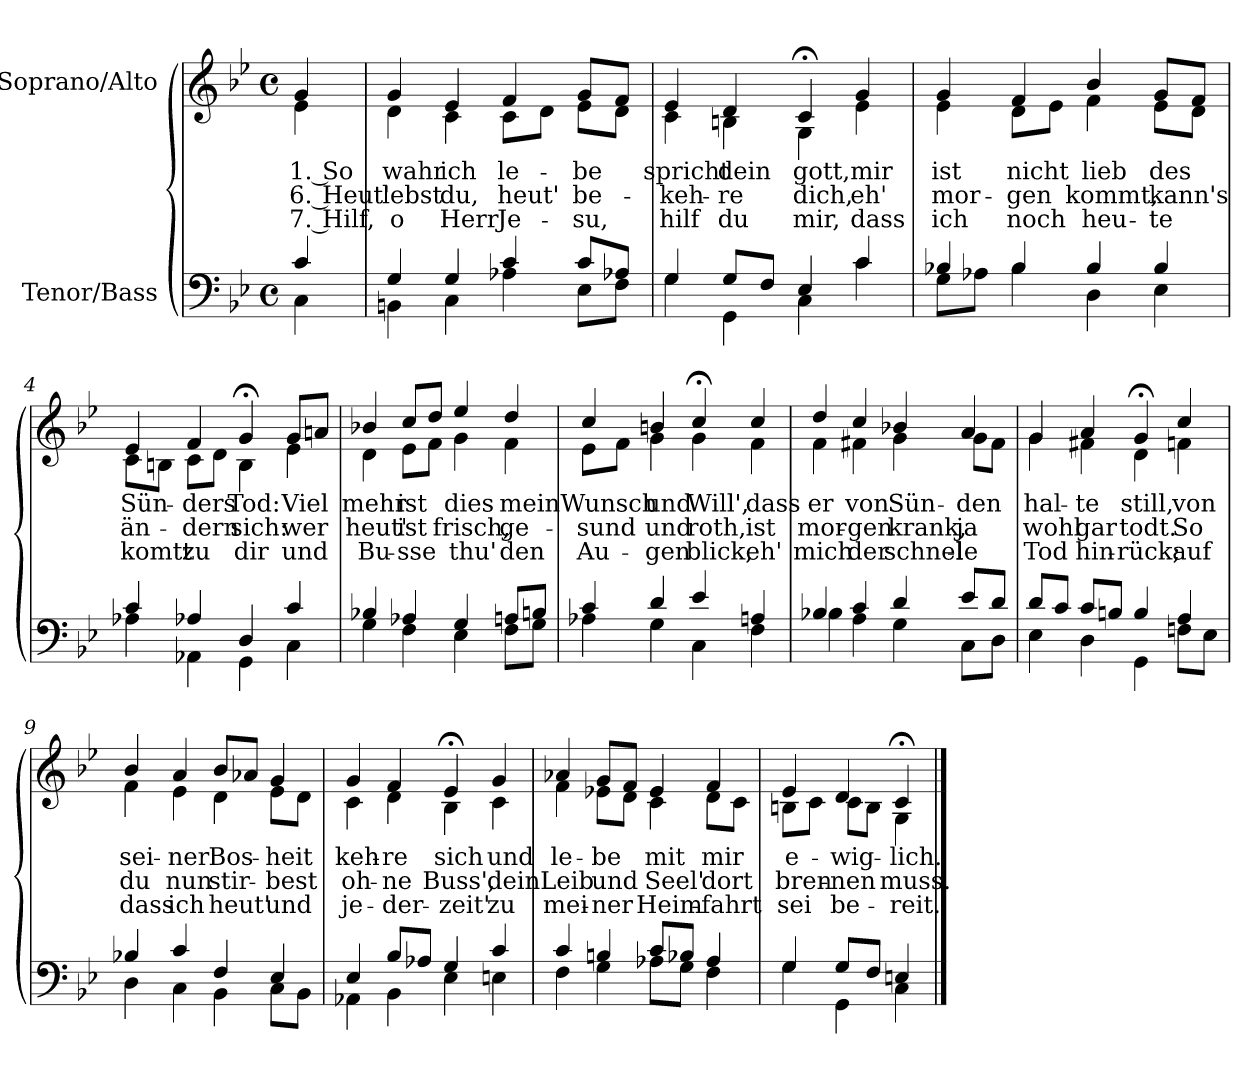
**kern	**kern	**text	**text	**text
*part2	*part1	*part1	*part1	*part1
*staff2	*staff1	*staff1	*staff1	*staff1
*I"Tenor/Bass	*I"Soprano/Alto	*	*	*
*clefF4	*clefG2	*	*	*
*k[b-e-]	*k[b-e-]	*	*	*
*M4/4	*M4/4	*	*	*
*met(c)	*met(c)	*	*	*
=	=	=	=	=
*^	*	*	*	*
!	!	!	!LO:LY:b	!LO:LY:b	!LO:LY:b
*	*	*^	*	*	*
4c/	4C\	4g/	4e-\	1. So	6. Heut'	7. Hilf,
=1	=1	=1	=1	=1	=1	=1
!	!	!	!	!LO:LY:b	!LO:LY:b	!LO:LY:b
4G/	4BBn\	4g/	4d\	wahr	lebst	o
!	!	!	!	!LO:LY:b	!LO:LY:b	!LO:LY:b
4G/	4C\	4e-/	4c\	ich	du,	Herr
!	!	!	!	!LO:LY:b	!LO:LY:b	!LO:LY:b
4c/	4A-X\	4f/	8c\L	le-	heut'	Je-
.	.	.	8d\J	.	.	.
!	!	!	!	!LO:LY:b	!LO:LY:b	!LO:LY:b
8c/L	8E-\L	8g/L	8e-\L	be	be-	-su,
8A-X/J	8F\J	8f/J	8d\J	.	.	.
=2	=2	=2	=2	=2	=2	=2
!	!	!	!	!LO:LY:b	!LO:LY:b	!LO:LY:b
4G/	4G\	4e-/	4c\	spricht	-keh-	hilf
!	!	!	!	!LO:LY:b	!LO:LY:b	!LO:LY:b
8G/L	4GG\	4d/	4Bn\	dein	-re	du
8F/J	.	.	.	.	.	.
!	!	!	!	!LO:LY:b	!LO:LY:b	!LO:LY:b
4E-/	4C\	4c;</	4G\	gott,	dich,	mir,
!	!	!	!	!LO:LY:b	!LO:LY:b	!LO:LY:b
4c/	4c\	4g/	4e-\	mir	eh'	dass
=3	=3	=3	=3	=3	=3	=3
!	!	!	!	!LO:LY:b	!LO:LY:b	!LO:LY:b
4B-X/	8G\L	4g/	4e-\	ist	mor-	ich
.	8A-X\J	.	.	.	.	.
!	!	!	!	!LO:LY:b	!LO:LY:b	!LO:LY:b
4B-/	4B-\	4f/	8d\L	nicht	-gen	noch
.	.	.	8e-\J	.	.	.
!	!	!	!	!LO:LY:b	!LO:LY:b	!LO:LY:b
4B-/	4D\	4b-/	4f\	lieb	kommt,	heu-
!	!	!	!	!LO:LY:b	!LO:LY:b	!LO:LY:b
4B-/	4E-\	8g/L	8e-\L	des	kann's	-te
.	.	8f/J	8d\J	.	.	.
!!LO:LB:g=z	!!
=4	=4	=4	=4	=4	=4	=4
!	!	!	!	!LO:LY:b	!LO:LY:b	!LO:LY:b
4c/	4A-X\	4e-/	8c\L	Sün-	än-	komtt
.	.	.	8Bn\J	.	.	.
!	!	!	!	!LO:LY:b	!LO:LY:b	!LO:LY:b
4A-X/	4AA-X\	4f/	8c\L	-ders	-dern	zu
.	.	.	8d\J	.	.	.
!	!	!	!	!LO:LY:b	!LO:LY:b	!LO:LY:b
4D/	4GG\	4g;</	4B\	Tod:	sich:	dir
!	!	!	!	!LO:LY:b	!LO:LY:b	!LO:LY:b
4c/	4C\	8g/L	4e-\	Viel	wer	und
.	.	8an/J	.	.	.	.
=5	=5	=5	=5	=5	=5	=5
!	!	!	!	!LO:LY:b	!LO:LY:b	!LO:LY:b
4B-X/	4G\	4b-X/	4d\	mehr	heut'	Bu-
!	!	!	!	!LO:LY:b	!LO:LY:b	!LO:LY:b
4A-X/	4F\	8cc/L	8e-\L	ist	ist	-sse
.	.	8dd/J	8f\J	.	.	.
!	!	!	!	!LO:LY:b	!LO:LY:b	!LO:LY:b
4G/	4E-\	4ee-/	4g\	dies	frisch,	thu'
!	!	!	!	!LO:LY:b	!LO:LY:b	!LO:LY:b
8An/L	8F\L	4dd/	4f\	mein	ge-	den
8Bn/J	8G\J	.	.	.	.	.
=6	=6	=6	=6	=6	=6	=6
!	!	!	!	!LO:LY:b	!LO:LY:b	!LO:LY:b
4c/	4A-X\	4cc/	8e-\L	Wunsch	-sund	Au-
.	.	.	8f\J	.	.	.
!	!	!	!	!LO:LY:b	!LO:LY:b	!LO:LY:b
4d/	4G\	4bn/	4g\	und	und	-gen
!	!	!	!	!LO:LY:b	!LO:LY:b	!LO:LY:b
4e-/	4C\	4cc;</	4g\	Will',	roth,	blick,
!	!	!	!	!LO:LY:b	!LO:LY:b	!LO:LY:b
4An/	4F\	4cc/	4f\	dass	ist	eh'
=7	=7	=7	=7	=7	=7	=7
!	!	!	!	!LO:LY:b	!LO:LY:b	!LO:LY:b
4B-X/	4B-\	4dd/	4f\	er	mor-	mich
!	!	!	!	!LO:LY:b	!LO:LY:b	!LO:LY:b
4c/	4A\	4cc/	4f#X\	von	-gen	der
!	!	!	!	!LO:LY:b	!LO:LY:b	!LO:LY:b
4d/	4G\	4b-X/	4g\	Sün-	krank,	schnel-
!	!	!	!	!LO:LY:b	!LO:LY:b	!LO:LY:b
8e-/L	8C\L	4a/	8g\L	-den	ja	-le
8d/J	8D\J	.	8f#\J	.	.	.
!!LO:LB:g=z	!!
=8	=8	=8	=8	=8	=8	=8
!	!	!	!	!LO:LY:b	!LO:LY:b	!LO:LY:b
8d/L	4E-\	4g/	4g\	hal-	wohl	Tod
8c/J	.	.	.	.	.	.
!	!	!	!	!LO:LY:b	!LO:LY:b	!LO:LY:b
8c/L	4D\	4a/	4f#X\	-te	gar	hin-
8Bn/J	.	.	.	.	.	.
!	!	!	!	!LO:LY:b	!LO:LY:b	!LO:LY:b
4B/	4GG\	4g;</	4d\	still,	todt.	-rück;
!	!	!	!	!LO:LY:b	!LO:LY:b	!LO:LY:b
4A/	8Fn\L	4cc/	4fn\	von	So	auf
.	8E-\J	.	.	.	.	.
=9	=9	=9	=9	=9	=9	=9
!	!	!	!	!LO:LY:b	!LO:LY:b	!LO:LY:b
4B-X/	4D\	4b-/	4f\	sei-	du	dass
!	!	!	!	!LO:LY:b	!LO:LY:b	!LO:LY:b
4c/	4C\	4a/	4e-\	-ner	nun	ich
!	!	!	!	!LO:LY:b	!LO:LY:b	!LO:LY:b
4F/	4BB-\	8b-/L	4d\	Bos-	stir-	heut'
.	.	8a-X/J	.	.	.	.
!	!	!	!	!LO:LY:b	!LO:LY:b	!LO:LY:b
4E-/	8C\L	4g/	8e-\L	-heit	-best	und
.	8BB-\J	.	8d\J	.	.	.
=10	=10	=10	=10	=10	=10	=10
!	!	!	!	!LO:LY:b	!LO:LY:b	!LO:LY:b
4E-/	4AA-X\	4g/	4c\	keh-	oh-	je-
!	!	!	!	!LO:LY:b	!LO:LY:b	!LO:LY:b
8B-/L	4BB-\	4f/	4d\	-re	-ne	-der-
8A-X/J	.	.	.	.	.	.
!	!	!	!	!LO:LY:b	!LO:LY:b	!LO:LY:b
4G/	4E-\	4e-;</	4B-\	sich	Buss',	-zeit'
!	!	!	!	!LO:LY:b	!LO:LY:b	!LO:LY:b
4c/	4En\	4g/	4c\	und	dein	zu
=11	=11	=11	=11	=11	=11	=11
!	!	!	!	!LO:LY:b	!LO:LY:b	!LO:LY:b
4c/	4F\	4a-X/	4f\	le-	Leib	mei-
!	!	!	!	!LO:LY:b	!LO:LY:b	!LO:LY:b
4Bn/	4G\	8g/L	8e-X\L	-be	und	-ner
.	.	8f/J	8d\J	.	.	.
!	!	!	!	!LO:LY:b	!LO:LY:b	!LO:LY:b
8c/L	8A-X\L	4e-/	4c\	mit	Seel'	Heim-
8B-X/J	8G\J	.	.	.	.	.
!	!	!	!	!LO:LY:b	!LO:LY:b	!LO:LY:b
4A-/	4F\	4f/	8d\L	mir	dort	-fahrt
.	.	.	8c\J	.	.	.
=12	=12	=12	=12	=12	=12	=12
!	!	!	!	!LO:LY:b	!LO:LY:b	!LO:LY:b
4G/	4G\	4e-/	8Bn\L	e-	bren-	sei
.	.	.	8c\J	.	.	.
!	!	!	!	!LO:LY:b	!LO:LY:b	!LO:LY:b
8G/L	4GG\	4d/	8c\L	-wig-	-nen	be-
8F/J	.	.	8B\J	.	.	.
!	!	!	!	!LO:LY:b	!LO:LY:b	!LO:LY:b
4En/	4C\	4c;</	4G\	-lich.	muss.	-reit.
*v	*v	*	*	*	*	*
*	*v	*v	*	*	*
==	==	==	==	==
*-	*-	*-	*-	*-
